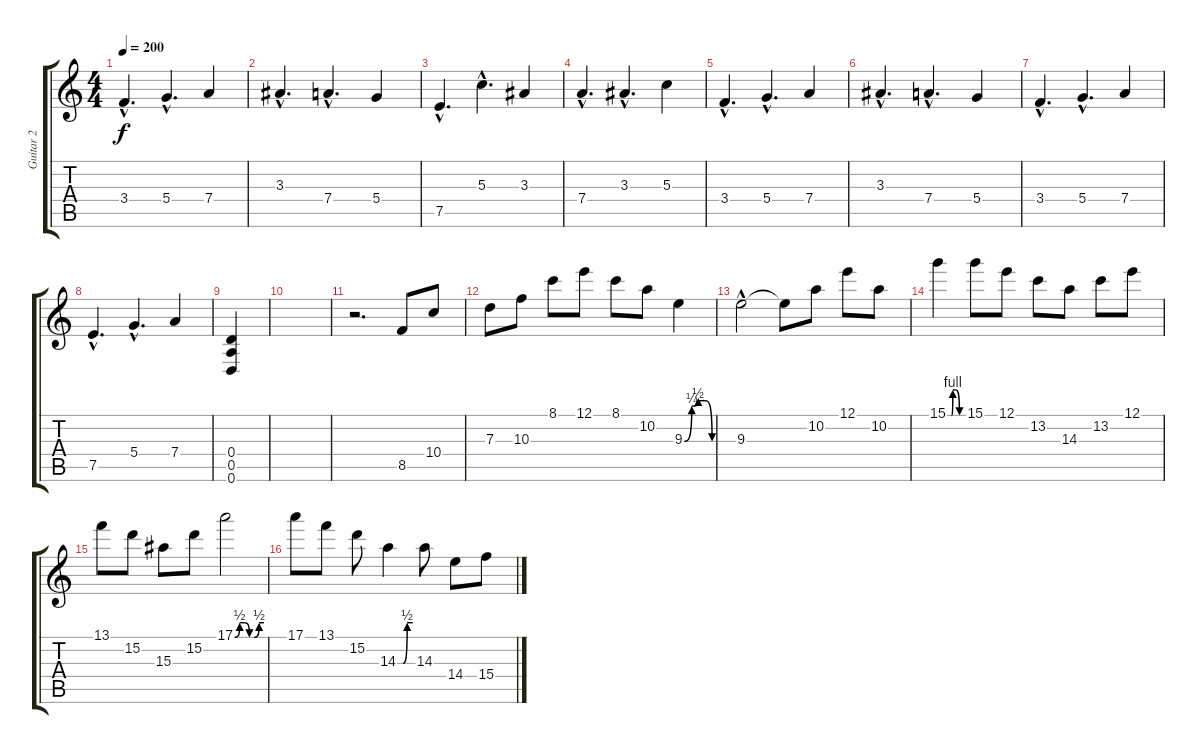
\track ("Guitar 2" "Guitar 2") {instrument distortionguitar}
\staff {score tabs}
\tuning (E4 B3 G3 D3 A2 D2) {hide}
\ts (4 4)
\tempo 200
\clef g2
\ks c
3.4{hac}.4{d dy f} 5.4{hac}.4{d} 7.4.4 |
3.3{hac}.4{d} 7.4{hac}.4{d} 5.4.4 |
7.5{hac}.4{d} 5.3{hac}.4{d} 3.3.4 |
7.4{hac}.4{d} 3.3{hac}.4{d} 5.3.4 |
3.4{hac}.4{d} 5.4{hac}.4{d} 7.4.4 |
3.3{hac}.4{d} 7.4{hac}.4{d} 5.4.4 |
3.4{hac}.4{d} 5.4{hac}.4{d} 7.4.4 |
7.5{hac}.4{d} 5.4{hac}.4{d} 7.4.4 |
(0.4 0.5 0.6).4 |
|
r.2{d} 8.5.8 10.4.8 |
7.3.8 10.3.8 8.1.8 12.1.8 8.1.8 10.2.8 9.3{be (custom 0 0 16 1 30 2 45 2 60 0)}.4 |
9.3{hac}.2 9.3{t}.8 10.2.8 12.1.8 10.2.8 |
15.1{be (custom 0 0 10 0 15 0 20 4 30 4 45 0 60 0)}.4 15.1.8 12.1.8 13.2.8 14.3.8 13.2.8 12.1.8 |
13.1.8 15.2.8 15.3.8 15.2.8 17.1{be (custom 0 0 10 2 20 2 30 0 40 0 50 2 60 2)}.2 |
17.1.8 13.1.8 15.2.8 14.3{be (custom 0 0 22 0 38 2 60 2)}.4 14.3.8 14.4.8 15.4.8
